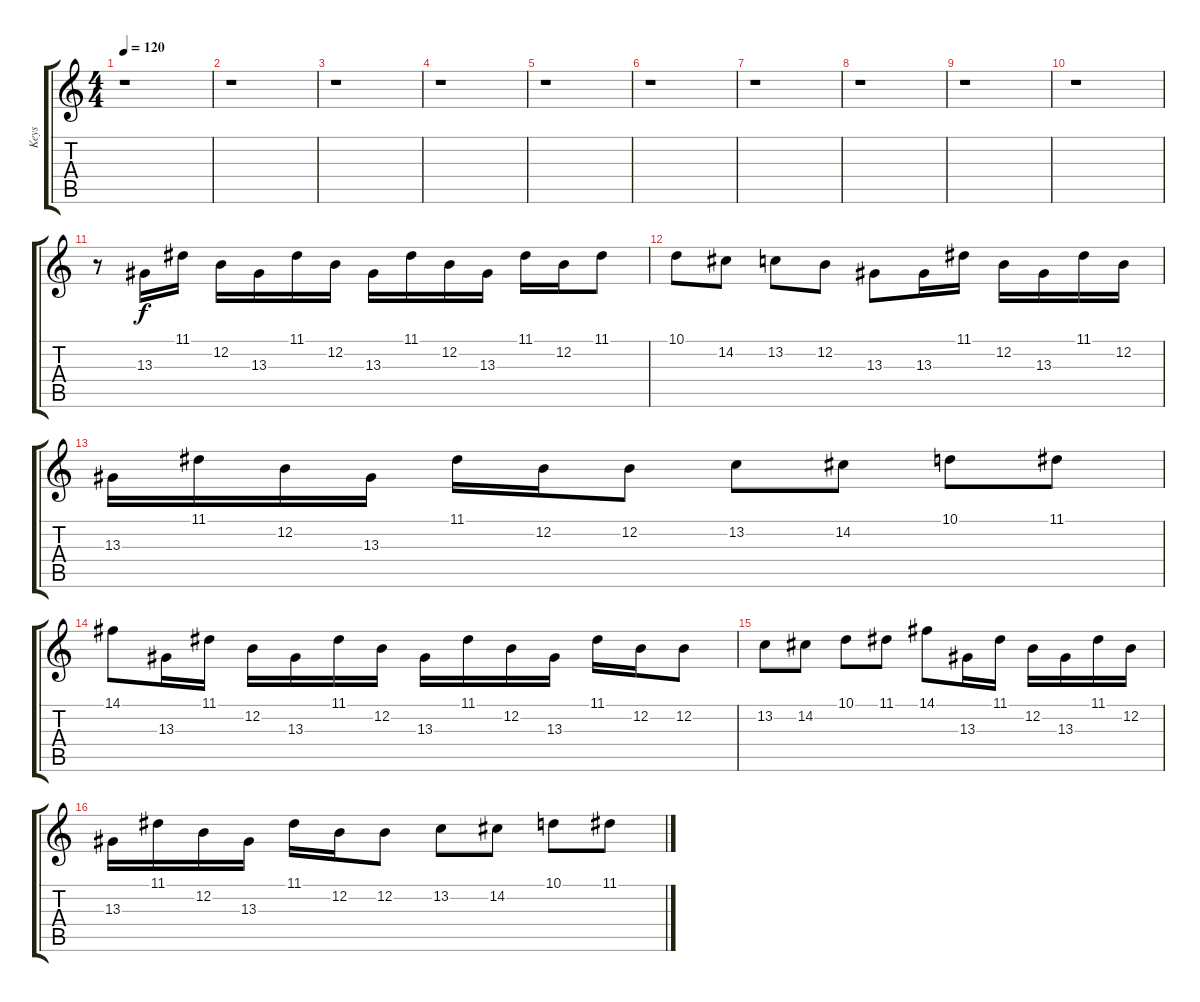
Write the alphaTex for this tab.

\track ("Keys" "Keys") {instrument percussiveorgan}
\staff {score tabs}
\tuning (E4 B3 G3 D3 A2 E2) {hide}
\ts (4 4)
\tempo 120
\clef g2
\ks c
r.1{dy mf} |
r.1 |
r.1 |
r.1 |
r.1 |
r.1 |
r.1 |
r.1 |
r.1 |
r.1 |
r.8 13.3.16{dy f balance 0 instrument rockorgan} 11.1.16 12.2.16 13.3.16 11.1.16 12.2.16 13.3.16 11.1.16 12.2.16 13.3.16 11.1.16 12.2.16 11.1.8 |
10.1.8 14.2.8 13.2.8 12.2.8 13.3.8 13.3.16 11.1.16 12.2.16 13.3.16 11.1.16 12.2.16 |
13.3.16 11.1.16 12.2.16 13.3.16 11.1.16 12.2.16 12.2.8 13.2.8 14.2.8 10.1.8 11.1.8 |
14.1.8 13.3.16 11.1.16 12.2.16 13.3.16 11.1.16 12.2.16 13.3.16 11.1.16 12.2.16 13.3.16 11.1.16 12.2.16 12.2.8 |
13.2.8 14.2.8 10.1.8 11.1.8 14.1.8 13.3.16 11.1.16 12.2.16 13.3.16 11.1.16 12.2.16 |
13.3.16 11.1.16 12.2.16 13.3.16 11.1.16 12.2.16 12.2.8 13.2.8 14.2.8 10.1.8 11.1.8
